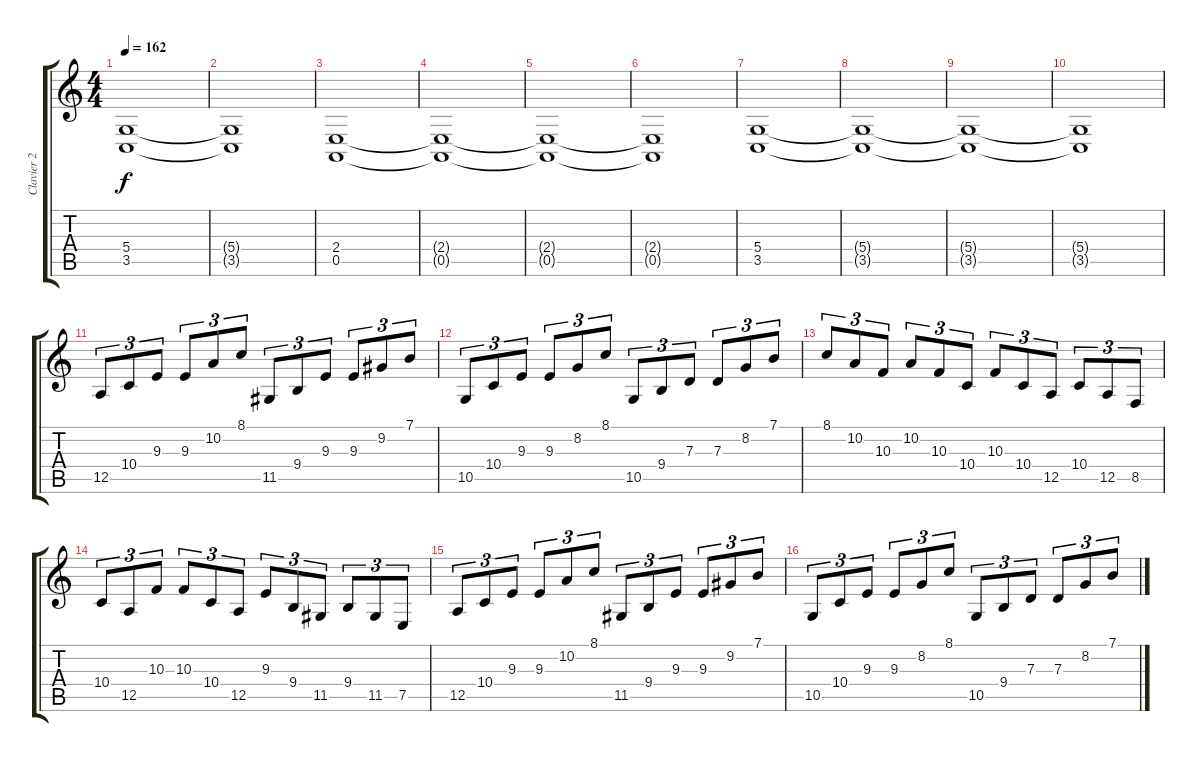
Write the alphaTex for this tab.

\track ("Clavier 2" "Clavier 2") {instrument lead2sawtooth}
\staff {score tabs}
\tuning (E4 B3 G3 D3 A2 D2) {hide}
\ts (4 4)
\tempo 162
\clef g2
\ks c
(5.4{t} 3.5{t}).1{dy f} |
(5.4{t} 3.5{t}).1 |
(2.4 0.5).1 |
(2.4{t} 0.5{t}).1 |
(2.4{t} 0.5{t}).1 |
(2.4{t} 0.5{t}).1 |
(5.4 3.5).1 |
(5.4{t} 3.5{t}).1 |
(5.4{t} 3.5{t}).1 |
(5.4{t} 3.5{t}).1 |
12.5.8{tu (3 2) volume 9 instrument lead2sawtooth} 10.4.8{tu (3 2)} 9.3.8{tu (3 2)} 9.3.8{tu (3 2)} 10.2.8{tu (3 2)} 8.1.8{tu (3 2)} 11.5.8{tu (3 2)} 9.4.8{tu (3 2)} 9.3.8{tu (3 2)} 9.3.8{tu (3 2)} 9.2.8{tu (3 2)} 7.1.8{tu (3 2)} |
10.5.8{tu (3 2)} 10.4.8{tu (3 2)} 9.3.8{tu (3 2)} 9.3.8{tu (3 2)} 8.2.8{tu (3 2)} 8.1.8{tu (3 2)} 10.5.8{tu (3 2)} 9.4.8{tu (3 2)} 7.3.8{tu (3 2)} 7.3.8{tu (3 2)} 8.2.8{tu (3 2)} 7.1.8{tu (3 2)} |
8.1.8{tu (3 2)} 10.2.8{tu (3 2)} 10.3.8{tu (3 2)} 10.2.8{tu (3 2)} 10.3.8{tu (3 2)} 10.4.8{tu (3 2)} 10.3.8{tu (3 2)} 10.4.8{tu (3 2)} 12.5.8{tu (3 2)} 10.4.8{tu (3 2)} 12.5.8{tu (3 2)} 8.5.8{tu (3 2)} |
10.4.8{tu (3 2)} 12.5.8{tu (3 2)} 10.3.8{tu (3 2)} 10.3.8{tu (3 2)} 10.4.8{tu (3 2)} 12.5.8{tu (3 2)} 9.3.8{tu (3 2)} 9.4.8{tu (3 2)} 11.5.8{tu (3 2)} 9.4.8{tu (3 2)} 11.5.8{tu (3 2)} 7.5.8{tu (3 2)} |
12.5.8{tu (3 2)} 10.4.8{tu (3 2)} 9.3.8{tu (3 2)} 9.3.8{tu (3 2)} 10.2.8{tu (3 2)} 8.1.8{tu (3 2)} 11.5.8{tu (3 2)} 9.4.8{tu (3 2)} 9.3.8{tu (3 2)} 9.3.8{tu (3 2)} 9.2.8{tu (3 2)} 7.1.8{tu (3 2)} |
10.5.8{tu (3 2)} 10.4.8{tu (3 2)} 9.3.8{tu (3 2)} 9.3.8{tu (3 2)} 8.2.8{tu (3 2)} 8.1.8{tu (3 2)} 10.5.8{tu (3 2)} 9.4.8{tu (3 2)} 7.3.8{tu (3 2)} 7.3.8{tu (3 2)} 8.2.8{tu (3 2)} 7.1.8{tu (3 2)}
